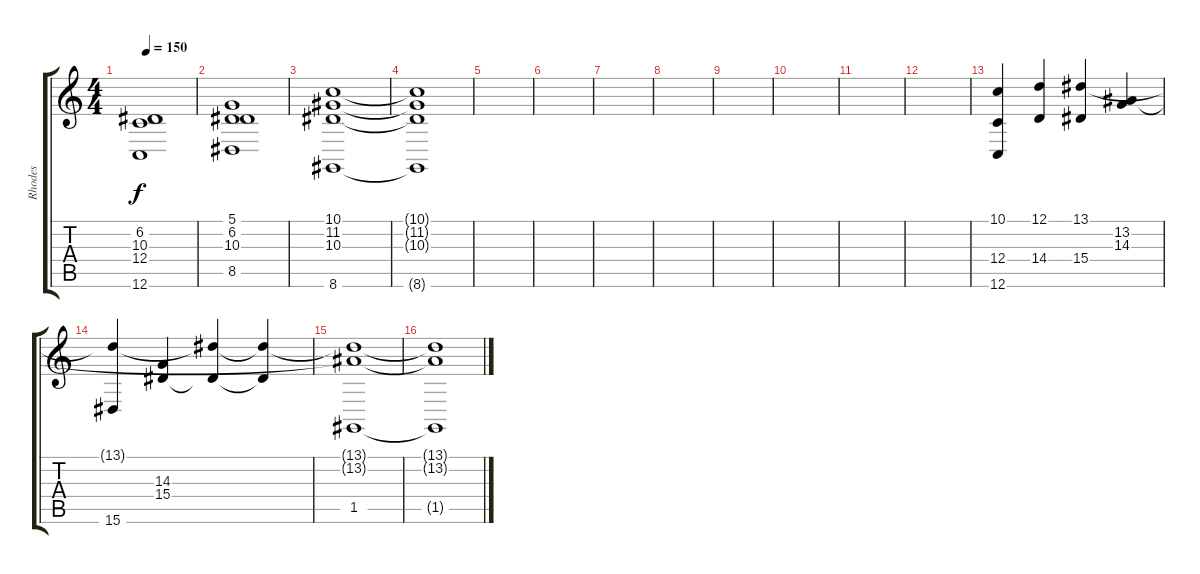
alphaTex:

\track ("Rhodes" "Rhodes") {instrument electricpiano1}
\staff {score tabs}
\tuning (D4 A3 F3 C3 G2 C2) {hide}
\ts (4 4)
\tempo 150
\clef g2
\ks c
(6.2 10.3 12.4 12.6).1{dy f} |
(5.1 6.2 10.3 8.5).1 |
(10.1 11.2 10.3 8.6).1 |
(10.1{t} 11.2{t} 10.3{t} 8.6{t}).1 |
|
|
|
|
|
|
|
|
(10.1 12.4 12.6).4 (12.1 14.4).4 (13.1 15.4).4 (13.2 14.3).4 |
(13.1{t} 15.6).4 (14.3 15.4).4 (13.1{t} 15.4{t}).4 (13.1{t} 15.4{t}).4 |
(13.1{t} 13.2{t} 1.5).1 |
(13.1{t} 13.2{t} 1.5{t}).1
